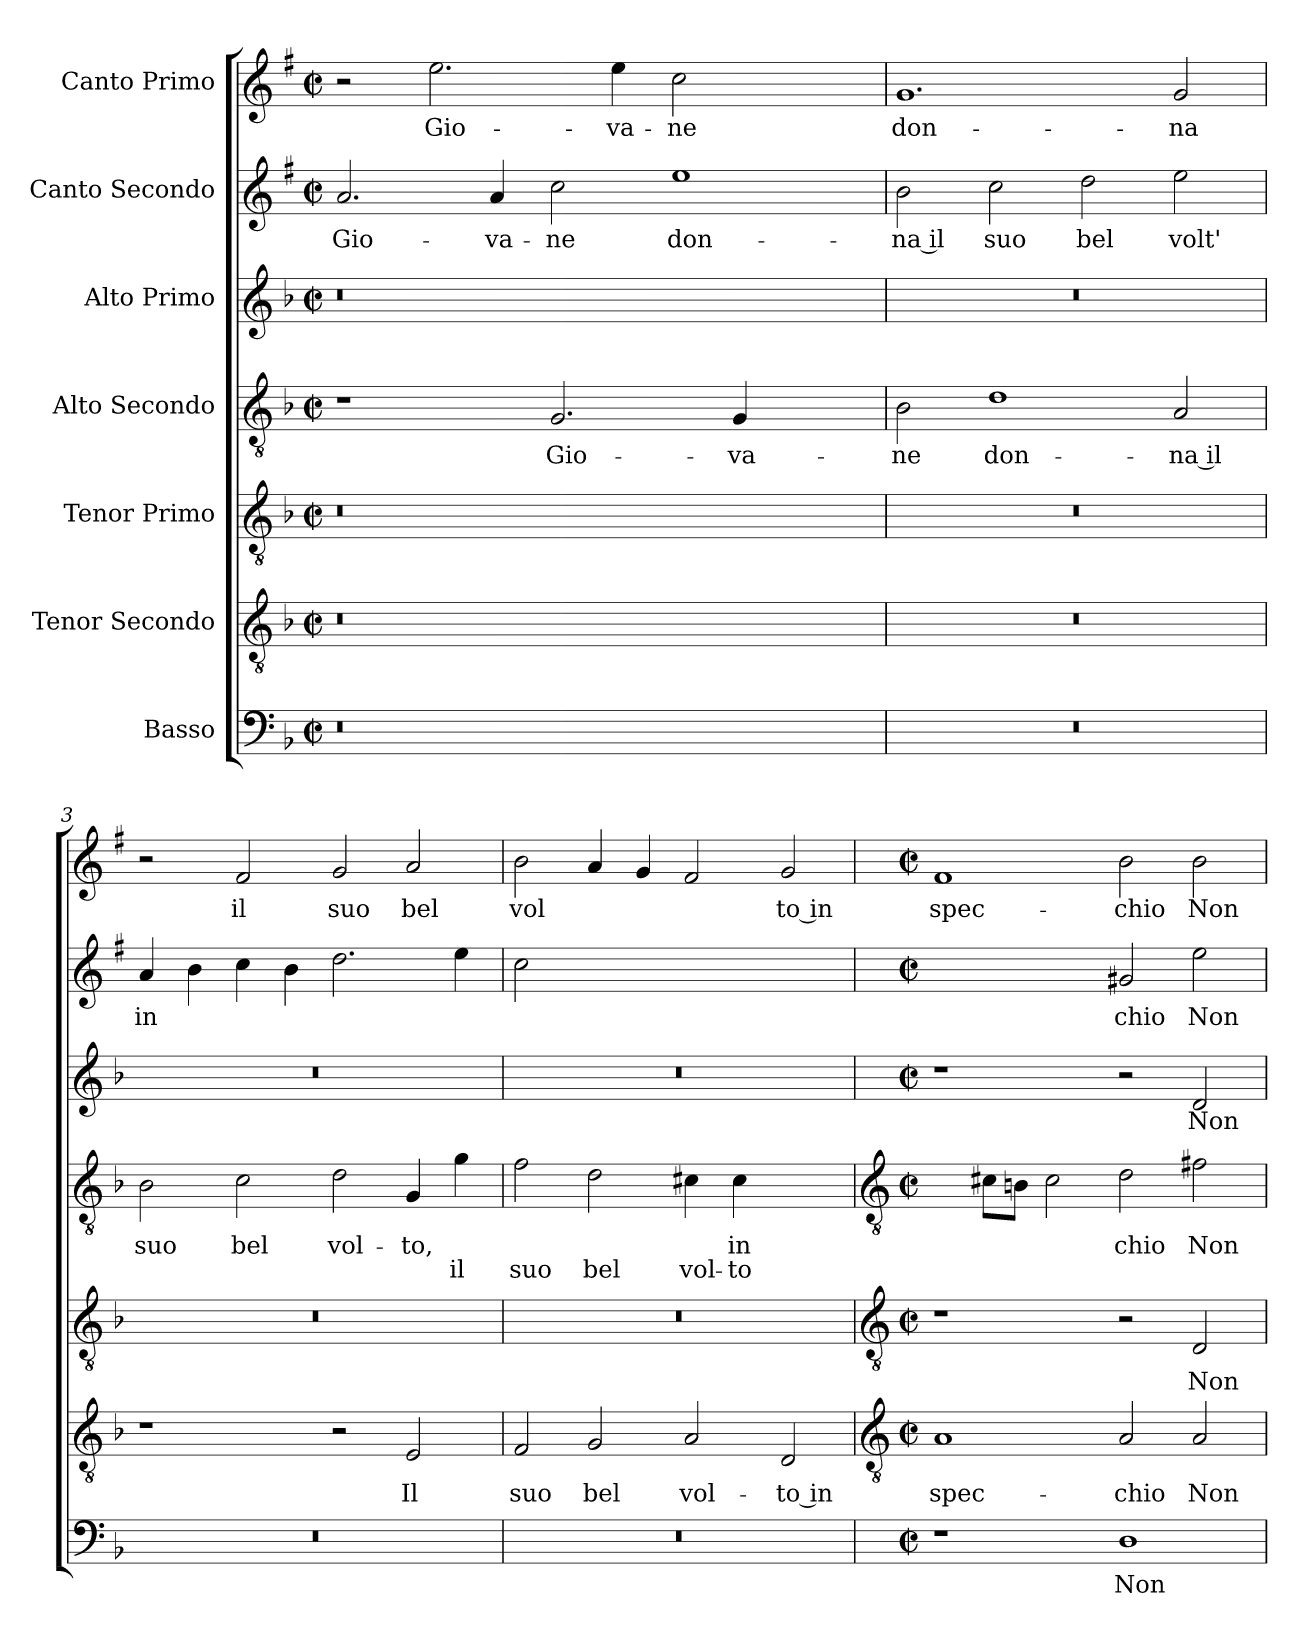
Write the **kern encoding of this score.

**kern	**text	**kern	**text	**kern	**text	**kern	**text	**text	**kern	**text	**kern	**text	**kern	**text
*part7	*part7	*part6	*part6	*part5	*part5	*part4	*part4	*part4	*part3	*part3	*part2	*part2	*part1	*part1
*staff7	*staff7	*staff6	*staff6	*staff5	*staff5	*staff4	*staff4	*staff4	*staff3	*staff3	*staff2	*staff2	*staff1	*staff1
*I"Basso	*	*I"Tenor Secondo	*	*I"Tenor Primo	*	*I"Alto Secondo	*	*	*I"Alto Primo	*	*I"Canto Secondo	*	*I"Canto Primo	*
*clefF4	*	*clefGv2	*	*clefGv2	*	*clefGv2	*	*	*clefG2	*	*clefG2	*	*clefG2	*
*	*	*	*	*	*	*	*	*	*	*	*ITrd1c2	*	*ITrd1c2	*
*k[b-]	*	*k[b-]	*	*k[b-]	*	*k[b-]	*	*	*k[b-]	*	*k[b-]	*	*k[b-]	*
*F:	*	*F:	*	*F:	*	*F:	*	*	*F:	*	*F:	*	*F:	*
*M4/2	*	*M4/2	*	*M4/2	*	*M4/2	*	*	*M4/2	*	*M4/2	*	*M4/2	*
*met(c|)	*	*met(c|)	*	*met(c|)	*	*met(c|)	*	*	*met(c|)	*	*met(c|)	*	*met(c|)	*
=1	=1	=1	=1	=1	=1	=1	=1	=1	=1	=1	=1	=1	=1	=1
!	!	!	!	!	!	!	!	!	!	!	!	!LO:LY:b	!	!
0r	.	0r	.	0r	.	1r	.	.	0r	.	2.g	Gio-	2r	.
!	!	!	!	!	!	!	!	!	!	!	!	!	!	!LO:LY:b
.	.	.	.	.	.	.	.	.	.	.	.	.	2.dd	Gio-
!	!	!	!	!	!	!	!	!	!	!	!	!LO:LY:b	!	!
.	.	.	.	.	.	.	.	.	.	.	4g	-va-	.	.
!	!	!	!	!	!	!	!LO:LY:b	!	!	!	!	!LO:LY:b	!	!
.	.	.	.	.	.	2.G	Gio-	.	.	.	2b-	-ne	.	.
!	!	!	!	!	!	!	!	!	!	!	!	!	!	!LO:LY:b
.	.	.	.	.	.	.	.	.	.	.	.	.	4dd	-va-
!	!	!	!	!	!	!	!	!	!	!	!	!LO:LY:b	!	!LO:LY:b
.	.	.	.	.	.	.	.	.	.	.	1dd	don-	2b-	-ne
!	!	!	!	!	!	!	!LO:LY:b	!	!	!	!	!	!	!
.	.	.	.	.	.	4G	-va-	.	.	.	.	.	.	.
2ryy	.	2ryy	.	2ryy	.	2ryy	.	.	2ryy	.	.	.	2ryy	.
=2	=2	=2	=2	=2	=2	=2	=2	=2	=2	=2	=2	=2	=2	=2
!	!	!	!	!	!	!	!LO:LY:b	!	!	!	!	!LO:LY:b	!	!LO:LY:b
0r	.	0r	.	0r	.	2B-	-ne	.	0r	.	2a	-na il	1.f	don-
!	!	!	!	!	!	!	!LO:LY:b	!	!	!	!	!LO:LY:b	!	!
.	.	.	.	.	.	1d	don-	.	.	.	2b-	suo	.	.
!	!	!	!	!	!	!	!	!	!	!	!	!LO:LY:b	!	!
.	.	.	.	.	.	.	.	.	.	.	2cc	bel	.	.
!	!	!	!	!	!	!	!LO:LY:b	!	!	!	!	!LO:LY:b	!	!LO:LY:b
.	.	.	.	.	.	2A	-na il	.	.	.	2dd	volt'	2f	-na
=3	=3	=3	=3	=3	=3	=3	=3	=3	=3	=3	=3	=3	=3	=3
!	!	!	!	!	!	!	!LO:LY:b	!	!	!	!	!LO:LY:b	!	!
0r	.	1r	.	0r	.	2B-	suo	.	0r	.	4g	in	2r	.
.	.	.	.	.	.	.	.	.	.	.	4a	.	.	.
!	!	!	!	!	!	!	!LO:LY:b	!	!	!	!	!	!	!LO:LY:b
.	.	.	.	.	.	2c	bel	.	.	.	4b-	.	2e	il
.	.	.	.	.	.	.	.	.	.	.	4a	.	.	.
!	!	!	!	!	!	!	!LO:LY:b	!	!	!	!	!	!	!LO:LY:b
.	.	2r	.	.	.	2d	vol-	.	.	.	2.cc	.	2f	suo
!	!	!	!LO:LY:b	!	!	!	!LO:LY:b	!	!	!	!	!	!	!LO:LY:b
.	.	2E	Il	.	.	4G	-to,	.	.	.	.	.	2g	bel
!	!	!	!	!	!	!	!	!LO:LY:b	!	!	!	!	!	!
.	.	.	.	.	.	4g	.	il	.	.	4dd	.	.	.
=4	=4	=4	=4	=4	=4	=4	=4	=4	=4	=4	=4	=4	=4	=4
!	!	!	!LO:LY:b	!	!	!	!	!LO:LY:b	!	!	!	!	!	!LO:LY:b
0r	.	2F	suo	0r	.	2f	.	suo	0r	.	2b-	.	2a	vol
!	!	!	!LO:LY:b	!	!	!	!	!LO:LY:b	!	!	!	!LO:LY:b	!	!
.	.	2G	bel	.	.	2d	.	bel	.	.	[1ayy	spec-	4g	.
.	.	.	.	.	.	.	.	.	.	.	.	.	4f	.
!	!	!	!LO:LY:b	!	!	!	!	!LO:LY:b	!	!	!	!	!	!
.	.	2A	vol-	.	.	4c#X	.	vol-	.	.	.	.	2e	.
!	!	!	!	!	!	!	!LO:LY:b	!LO:LY:b	!	!	!	!	!	!
.	.	.	.	.	.	4c#	-in	to	.	.	.	.	.	.
!	!	!	!LO:LY:b	!	!	!	!LO:LY:b	!	!	!	!	!	!	!LO:LY:b
.	.	2D	-to in	.	.	[2dyy	spec-	.	.	.	2ryy	.	2f	to in
!!LO:LB:g=z
=5	=5	=5	=5	=5	=5	=5	=5	=5	=5	=5	=5	=5	=5	=5
*	*	*clefGv2	*	*clefGv2	*	*clefGv2	*	*	*	*	*	*	*	*
*M4/2	*	*M4/2	*	*M4/2	*	*M4/2	*	*	*M4/2	*	*M4/2	*	*M4/2	*
*met(c|)	*	*met(c|)	*	*met(c|)	*	*met(c|)	*	*	*met(c|)	*	*met(c|)	*	*met(c|)	*
!	!	!	!LO:LY:b	!	!	!	!	!	!	!	!	!LO:LY:b	!	!LO:LY:b
1r	.	1A	spec-	1r	.	4dyy]	.	.	1r	.	1ayy]	---	1e	spec-
.	.	.	.	.	.	8c#L	.	.	.	.	.	.	.	.
.	.	.	.	.	.	8BJ	.	.	.	.	.	.	.	.
.	.	.	.	.	.	2c#	.	.	.	.	.	.	.	.
!	!LO:LY:b	!	!LO:LY:b	!	!	!	!LO:LY:b	!	!	!	!	!LO:LY:b	!	!LO:LY:b
1D	Non	2A	-chio	2r	.	2d	-chio	.	2r	.	2f#X	-chio	2a	-chio
!	!	!	!LO:LY:b	!	!LO:LY:b	!	!LO:LY:b	!	!	!LO:LY:b	!	!LO:LY:b	!	!LO:LY:b
.	.	2A	Non	2D	Non	2f#X	Non	.	2d	Non	2dd	Non	2a	Non
=	=	=	=	=	=	=	=	=	=	=	=	=	=	=
*-	*-	*-	*-	*-	*-	*-	*-	*-	*-	*-	*-	*-	*-	*-
